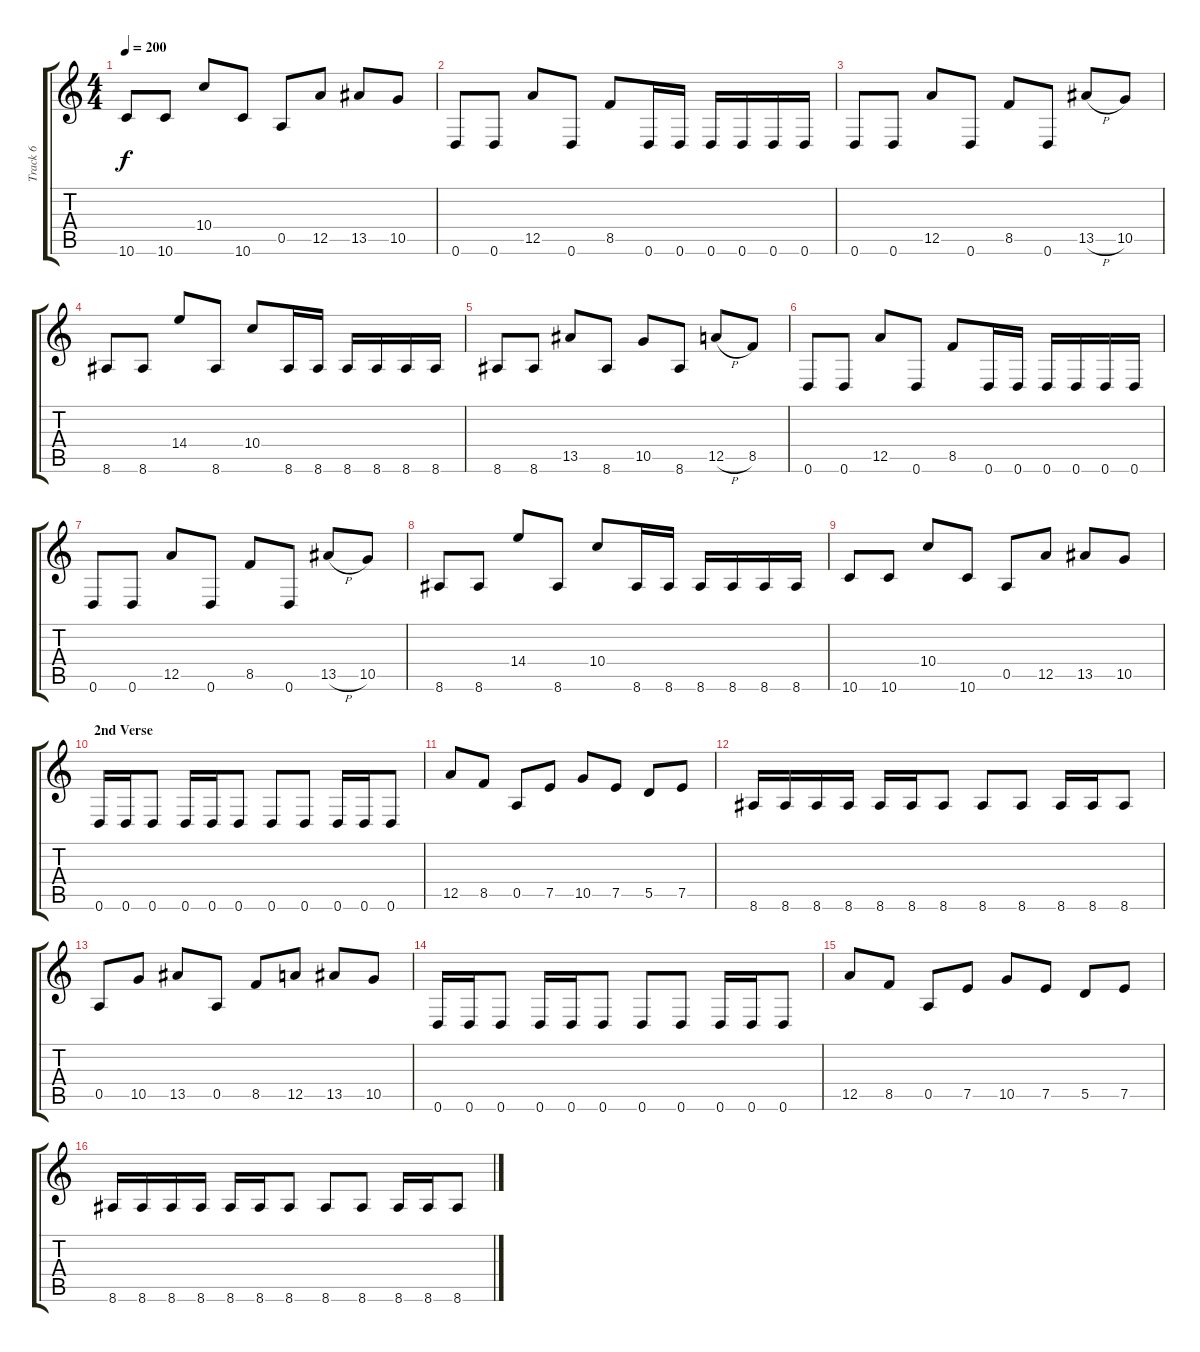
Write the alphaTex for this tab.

\track ("Track 6" "Track 6") {instrument distortionguitar}
\staff {score tabs}
\tuning (E4 B3 G3 D3 A2 D2) {hide}
\ts (4 4)
\tempo 200
\clef g2
\ks c
10.6.8{dy f} 10.6.8 10.4.8 10.6.8 0.5.8 12.5.8 13.5.8 10.5.8 |
0.6.8 0.6.8 12.5.8 0.6.8 8.5.8 0.6.16 0.6.16 0.6.16 0.6.16 0.6.16 0.6.16 |
0.6.8 0.6.8 12.5.8 0.6.8 8.5.8 0.6.8 13.5{h}.8 10.5.8 |
8.6.8 8.6.8 14.4.8 8.6.8 10.4.8 8.6.16 8.6.16 8.6.16 8.6.16 8.6.16 8.6.16 |
8.6.8 8.6.8 13.5.8 8.6.8 10.5.8 8.6.8 12.5{h}.8 8.5.8 |
0.6.8 0.6.8 12.5.8 0.6.8 8.5.8 0.6.16 0.6.16 0.6.16 0.6.16 0.6.16 0.6.16 |
0.6.8 0.6.8 12.5.8 0.6.8 8.5.8 0.6.8 13.5{h}.8 10.5.8 |
8.6.8 8.6.8 14.4.8 8.6.8 10.4.8 8.6.16 8.6.16 8.6.16 8.6.16 8.6.16 8.6.16 |
10.6.8 10.6.8 10.4.8 10.6.8 0.5.8 12.5.8 13.5.8 10.5.8 |
\section ("" "2nd Verse")
0.6.16 0.6.16 0.6.8 0.6.16 0.6.16 0.6.8 0.6.8 0.6.8 0.6.16 0.6.16 0.6.8 |
12.5.8 8.5.8 0.5.8 7.5.8 10.5.8 7.5.8 5.5.8 7.5.8 |
8.6.16 8.6.16 8.6.16 8.6.16 8.6.16 8.6.16 8.6.8 8.6.8 8.6.8 8.6.16 8.6.16 8.6.8 |
0.5.8 10.5.8 13.5.8 0.5.8 8.5.8 12.5.8 13.5.8 10.5.8 |
0.6.16 0.6.16 0.6.8 0.6.16 0.6.16 0.6.8 0.6.8 0.6.8 0.6.16 0.6.16 0.6.8 |
12.5.8 8.5.8 0.5.8 7.5.8 10.5.8 7.5.8 5.5.8 7.5.8 |
8.6.16 8.6.16 8.6.16 8.6.16 8.6.16 8.6.16 8.6.8 8.6.8 8.6.8 8.6.16 8.6.16 8.6.8
